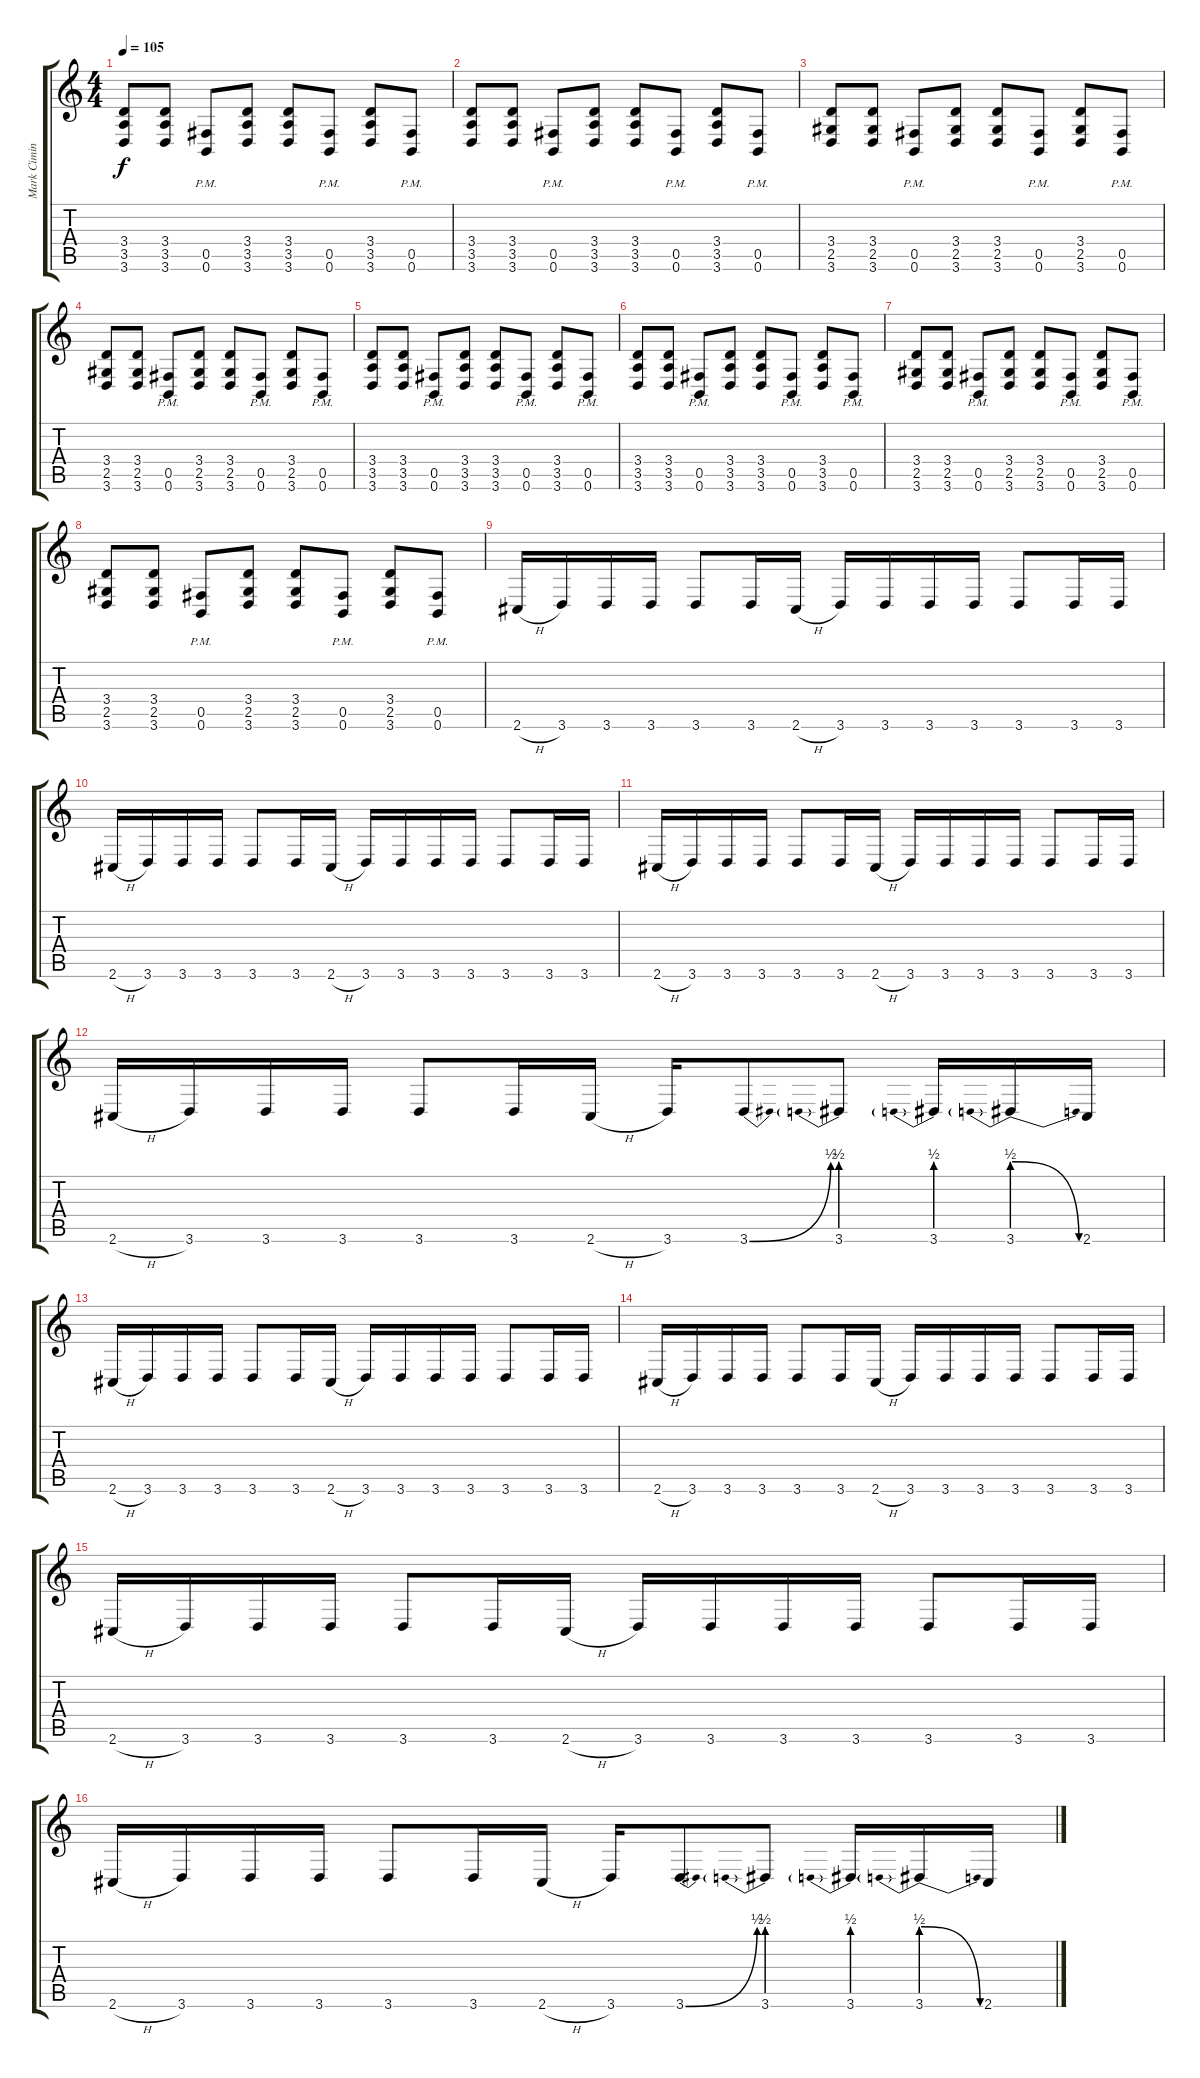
\track ("Mark Cimino" "Mark Cimin") {instrument distortionguitar}
\staff {score tabs}
\tuning (Eb4 B3 Gb3 B2 Gb2 B1) {hide}
\ts (4 4)
\tempo 105
\clef g2
\ks c
(3.4 3.5 3.6).8{dy f} (3.4 3.5 3.6).8 (0.5{pm} 0.6{pm}).8 (3.4 3.5 3.6).8 (3.4 3.5 3.6).8 (0.5{pm} 0.6{pm}).8 (3.4 3.5 3.6).8 (0.5{pm} 0.6{pm}).8 |
(3.4 3.5 3.6).8 (3.4 3.5 3.6).8 (0.5{pm} 0.6{pm}).8 (3.4 3.5 3.6).8 (3.4 3.5 3.6).8 (0.5{pm} 0.6{pm}).8 (3.4 3.5 3.6).8 (0.5{pm} 0.6{pm}).8 |
(3.4 2.5 3.6).8 (3.4 2.5 3.6).8 (0.5{pm} 0.6{pm}).8 (3.4 2.5 3.6).8 (3.4 2.5 3.6).8 (0.5{pm} 0.6{pm}).8 (3.4 2.5 3.6).8 (0.5{pm} 0.6{pm}).8 |
(3.4 2.5 3.6).8 (3.4 2.5 3.6).8 (0.5{pm} 0.6{pm}).8 (3.4 2.5 3.6).8 (3.4 2.5 3.6).8 (0.5{pm} 0.6{pm}).8 (3.4 2.5 3.6).8 (0.5{pm} 0.6{pm}).8 |
(3.4 3.5 3.6).8 (3.4 3.5 3.6).8 (0.5{pm} 0.6{pm}).8 (3.4 3.5 3.6).8 (3.4 3.5 3.6).8 (0.5{pm} 0.6{pm}).8 (3.4 3.5 3.6).8 (0.5{pm} 0.6{pm}).8 |
(3.4 3.5 3.6).8 (3.4 3.5 3.6).8 (0.5{pm} 0.6{pm}).8 (3.4 3.5 3.6).8 (3.4 3.5 3.6).8 (0.5{pm} 0.6{pm}).8 (3.4 3.5 3.6).8 (0.5{pm} 0.6{pm}).8 |
(3.4 2.5 3.6).8 (3.4 2.5 3.6).8 (0.5{pm} 0.6{pm}).8 (3.4 2.5 3.6).8 (3.4 2.5 3.6).8 (0.5{pm} 0.6{pm}).8 (3.4 2.5 3.6).8 (0.5{pm} 0.6{pm}).8 |
(3.4 2.5 3.6).8 (3.4 2.5 3.6).8 (0.5{pm} 0.6{pm}).8 (3.4 2.5 3.6).8 (3.4 2.5 3.6).8 (0.5{pm} 0.6{pm}).8 (3.4 2.5 3.6).8 (0.5{pm} 0.6{pm}).8 |
2.6{h}.16 3.6.16 3.6.16 3.6.16 3.6.8 3.6.16 2.6{h}.16 3.6.16 3.6.16 3.6.16 3.6.16 3.6.8 3.6.16 3.6.16 |
2.6{h}.16 3.6.16 3.6.16 3.6.16 3.6.8 3.6.16 2.6{h}.16 3.6.16 3.6.16 3.6.16 3.6.16 3.6.8 3.6.16 3.6.16 |
2.6{h}.16 3.6.16 3.6.16 3.6.16 3.6.8 3.6.16 2.6{h}.16 3.6.16 3.6.16 3.6.16 3.6.16 3.6.8 3.6.16 3.6.16 |
2.6{h}.16 3.6.16 3.6.16 3.6.16 3.6.8 3.6.16 2.6{h}.16 3.6.16 3.6{be (bend 0 0 60 2)}.8 3.6{be (prebend 0 2 60 2)}.8 3.6{be (prebend 0 2 60 2)}.16 3.6{be (prebendrelease 0 2 60 0)}.16 2.6.16 |
2.6{h}.16 3.6.16 3.6.16 3.6.16 3.6.8 3.6.16 2.6{h}.16 3.6.16 3.6.16 3.6.16 3.6.16 3.6.8 3.6.16 3.6.16 |
2.6{h}.16 3.6.16 3.6.16 3.6.16 3.6.8 3.6.16 2.6{h}.16 3.6.16 3.6.16 3.6.16 3.6.16 3.6.8 3.6.16 3.6.16 |
2.6{h}.16 3.6.16 3.6.16 3.6.16 3.6.8 3.6.16 2.6{h}.16 3.6.16 3.6.16 3.6.16 3.6.16 3.6.8 3.6.16 3.6.16 |
2.6{h}.16 3.6.16 3.6.16 3.6.16 3.6.8 3.6.16 2.6{h}.16 3.6.16 3.6{be (bend 0 0 60 2)}.8 3.6{be (prebend 0 2 60 2)}.8 3.6{be (prebend 0 2 60 2)}.16 3.6{be (prebendrelease 0 2 60 0)}.16 2.6.16
